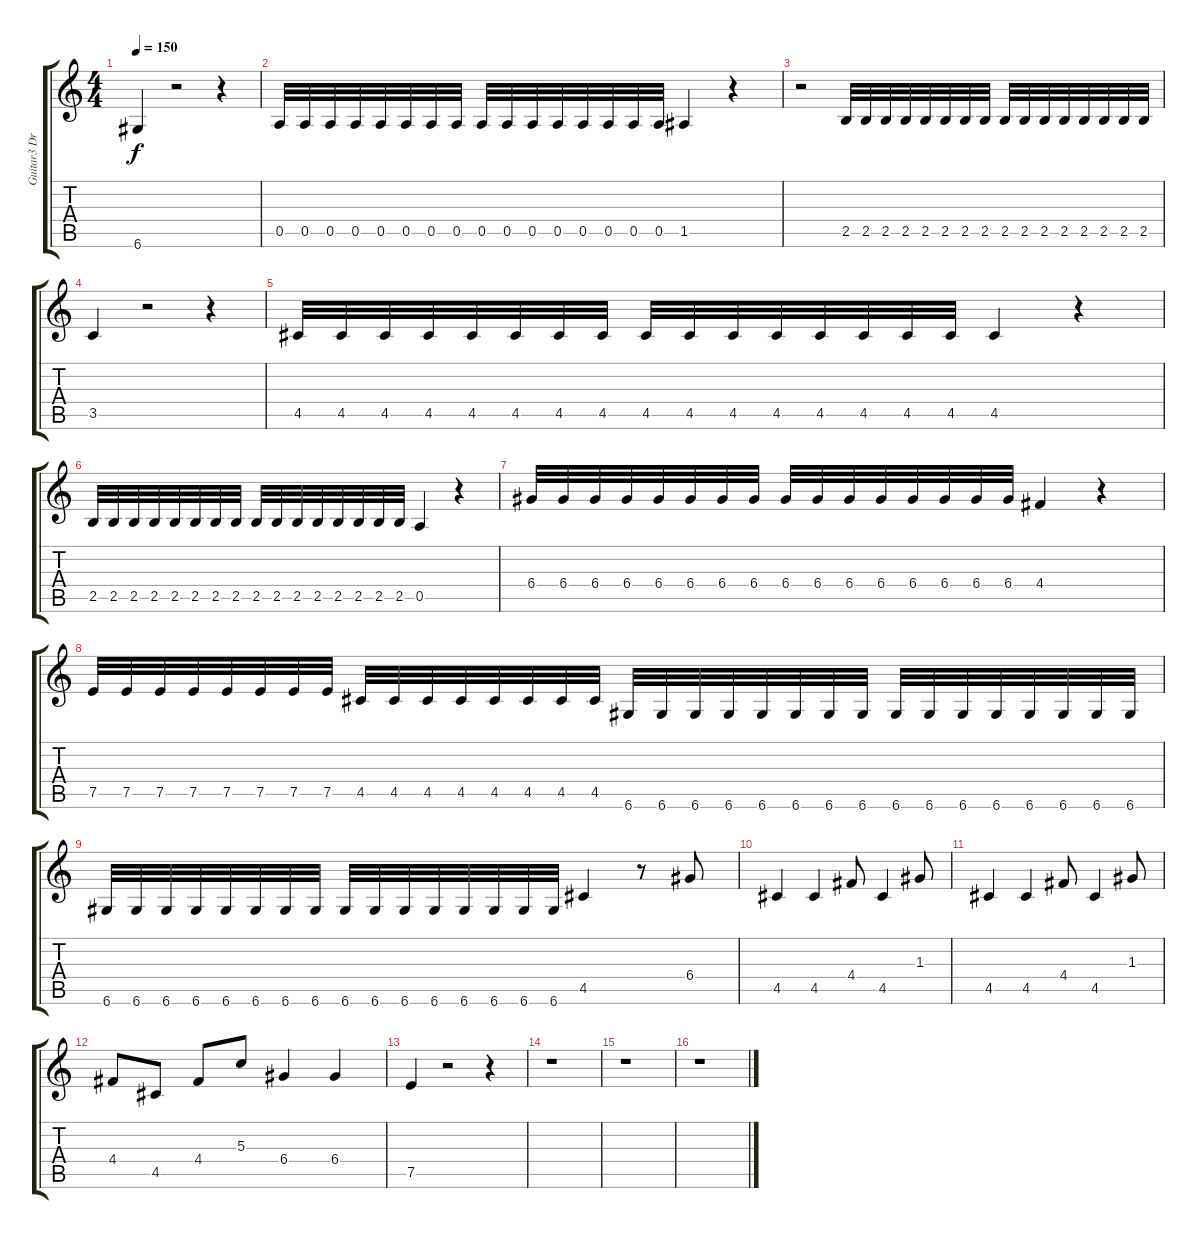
\track ("Guitar3 Dropped D" "Guitar3 Dr") {instrument distortionguitar}
\staff {score tabs}
\tuning (E4 B3 G3 D3 A2 D2) {hide}
\ts (4 4)
\tempo 150
\clef g2
\ks c
6.6.4{dy f} r.2 r.4 |
0.5.32 0.5.32 0.5.32 0.5.32 0.5.32 0.5.32 0.5.32 0.5.32 0.5.32 0.5.32 0.5.32 0.5.32 0.5.32 0.5.32 0.5.32 0.5.32 1.5.4 r.4 |
r.2 2.5.32 2.5.32 2.5.32 2.5.32 2.5.32 2.5.32 2.5.32 2.5.32 2.5.32 2.5.32 2.5.32 2.5.32 2.5.32 2.5.32 2.5.32 2.5.32 |
3.5.4 r.2 r.4 |
4.5.32 4.5.32 4.5.32 4.5.32 4.5.32 4.5.32 4.5.32 4.5.32 4.5.32 4.5.32 4.5.32 4.5.32 4.5.32 4.5.32 4.5.32 4.5.32 4.5.4 r.4 |
2.5.32 2.5.32 2.5.32 2.5.32 2.5.32 2.5.32 2.5.32 2.5.32 2.5.32 2.5.32 2.5.32 2.5.32 2.5.32 2.5.32 2.5.32 2.5.32 0.5.4 r.4 |
6.4.32 6.4.32 6.4.32 6.4.32 6.4.32 6.4.32 6.4.32 6.4.32 6.4.32 6.4.32 6.4.32 6.4.32 6.4.32 6.4.32 6.4.32 6.4.32 4.4.4 r.4 |
7.5.32 7.5.32 7.5.32 7.5.32 7.5.32 7.5.32 7.5.32 7.5.32 4.5.32 4.5.32 4.5.32 4.5.32 4.5.32 4.5.32 4.5.32 4.5.32 6.6.32 6.6.32 6.6.32 6.6.32 6.6.32 6.6.32 6.6.32 6.6.32 6.6.32 6.6.32 6.6.32 6.6.32 6.6.32 6.6.32 6.6.32 6.6.32 |
6.6.32 6.6.32 6.6.32 6.6.32 6.6.32 6.6.32 6.6.32 6.6.32 6.6.32 6.6.32 6.6.32 6.6.32 6.6.32 6.6.32 6.6.32 6.6.32 4.5.4 r.8 6.4.8 |
4.5.4 4.5.4 4.4.8 4.5.4 1.3.8 |
4.5.4 4.5.4 4.4.8 4.5.4 1.3.8 |
4.4.8 4.5.8 4.4.8 5.3.8 6.4.4 6.4.4 |
7.5.4 r.2 r.4 |
r.1 |
r.1 |
r.1
